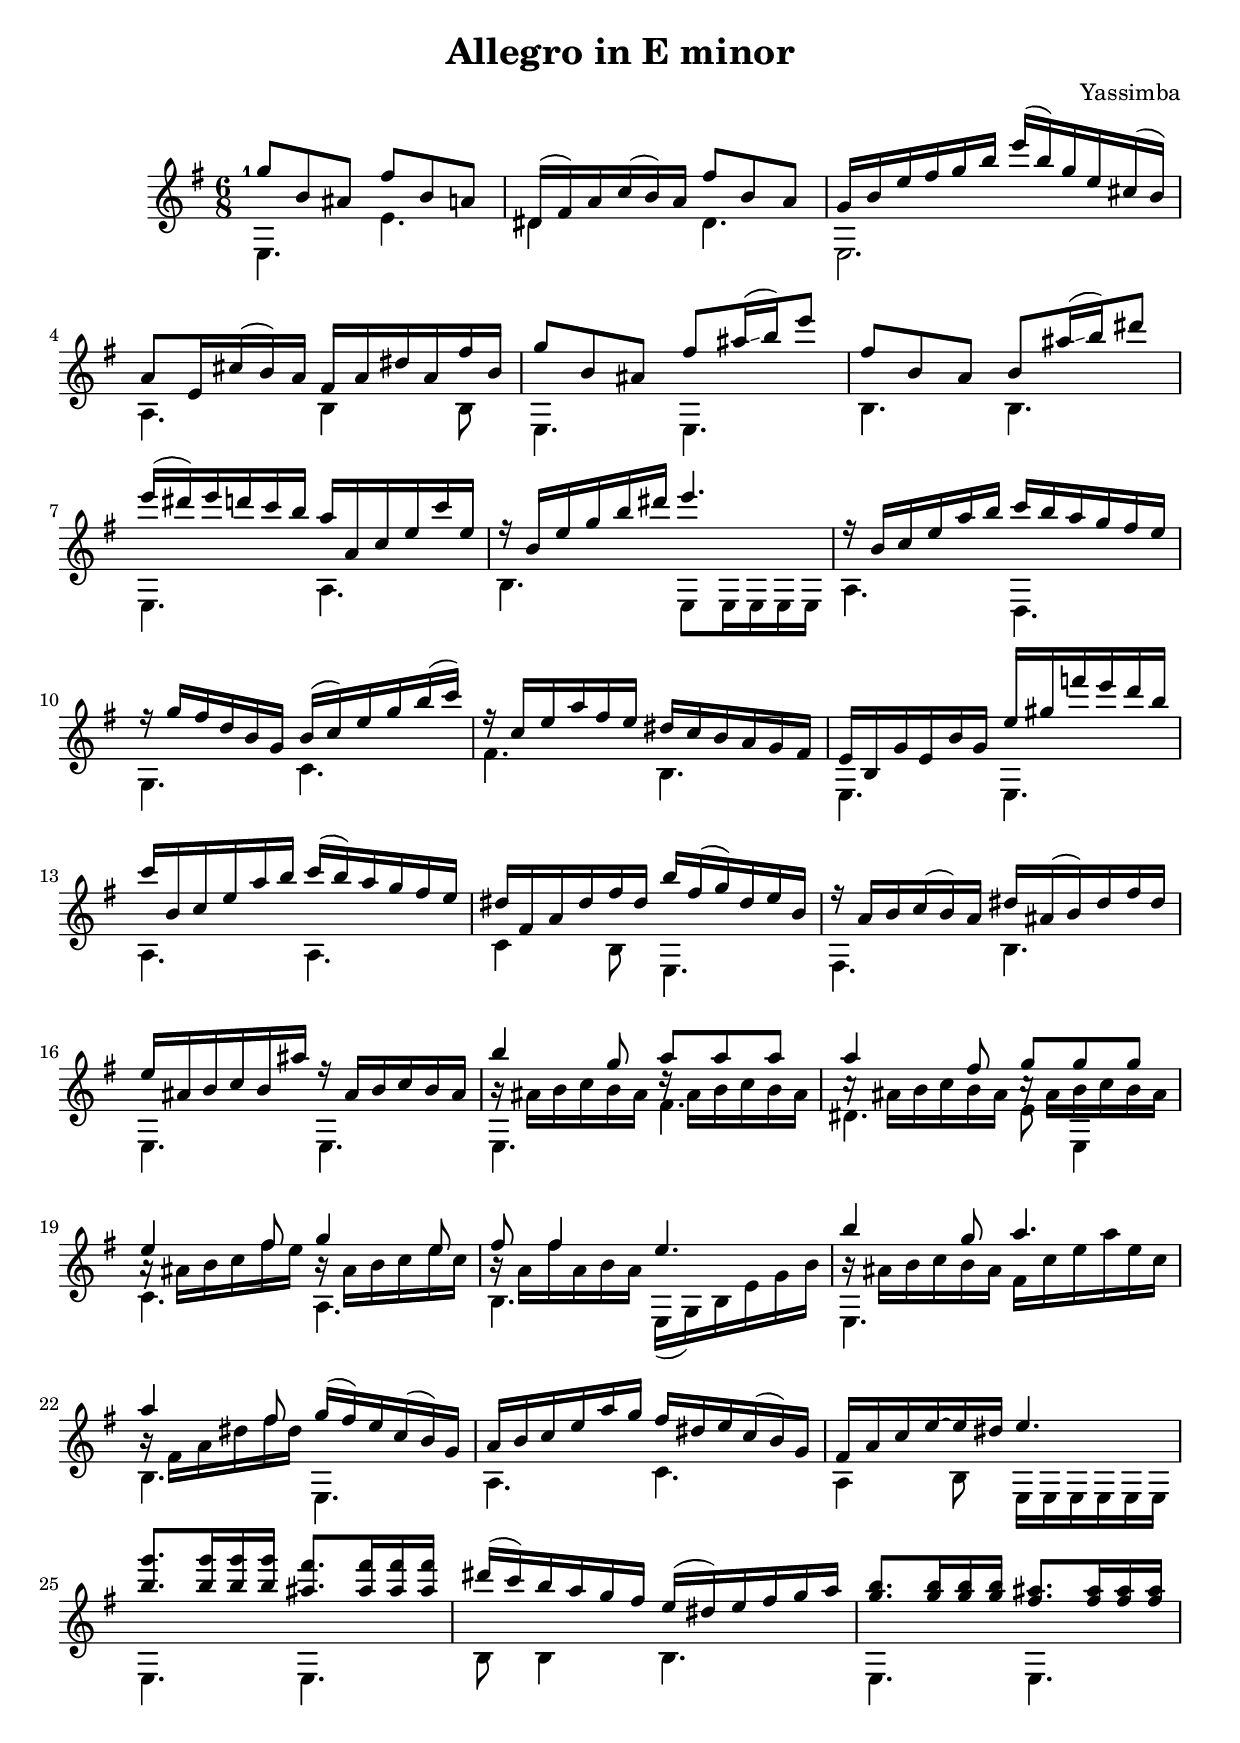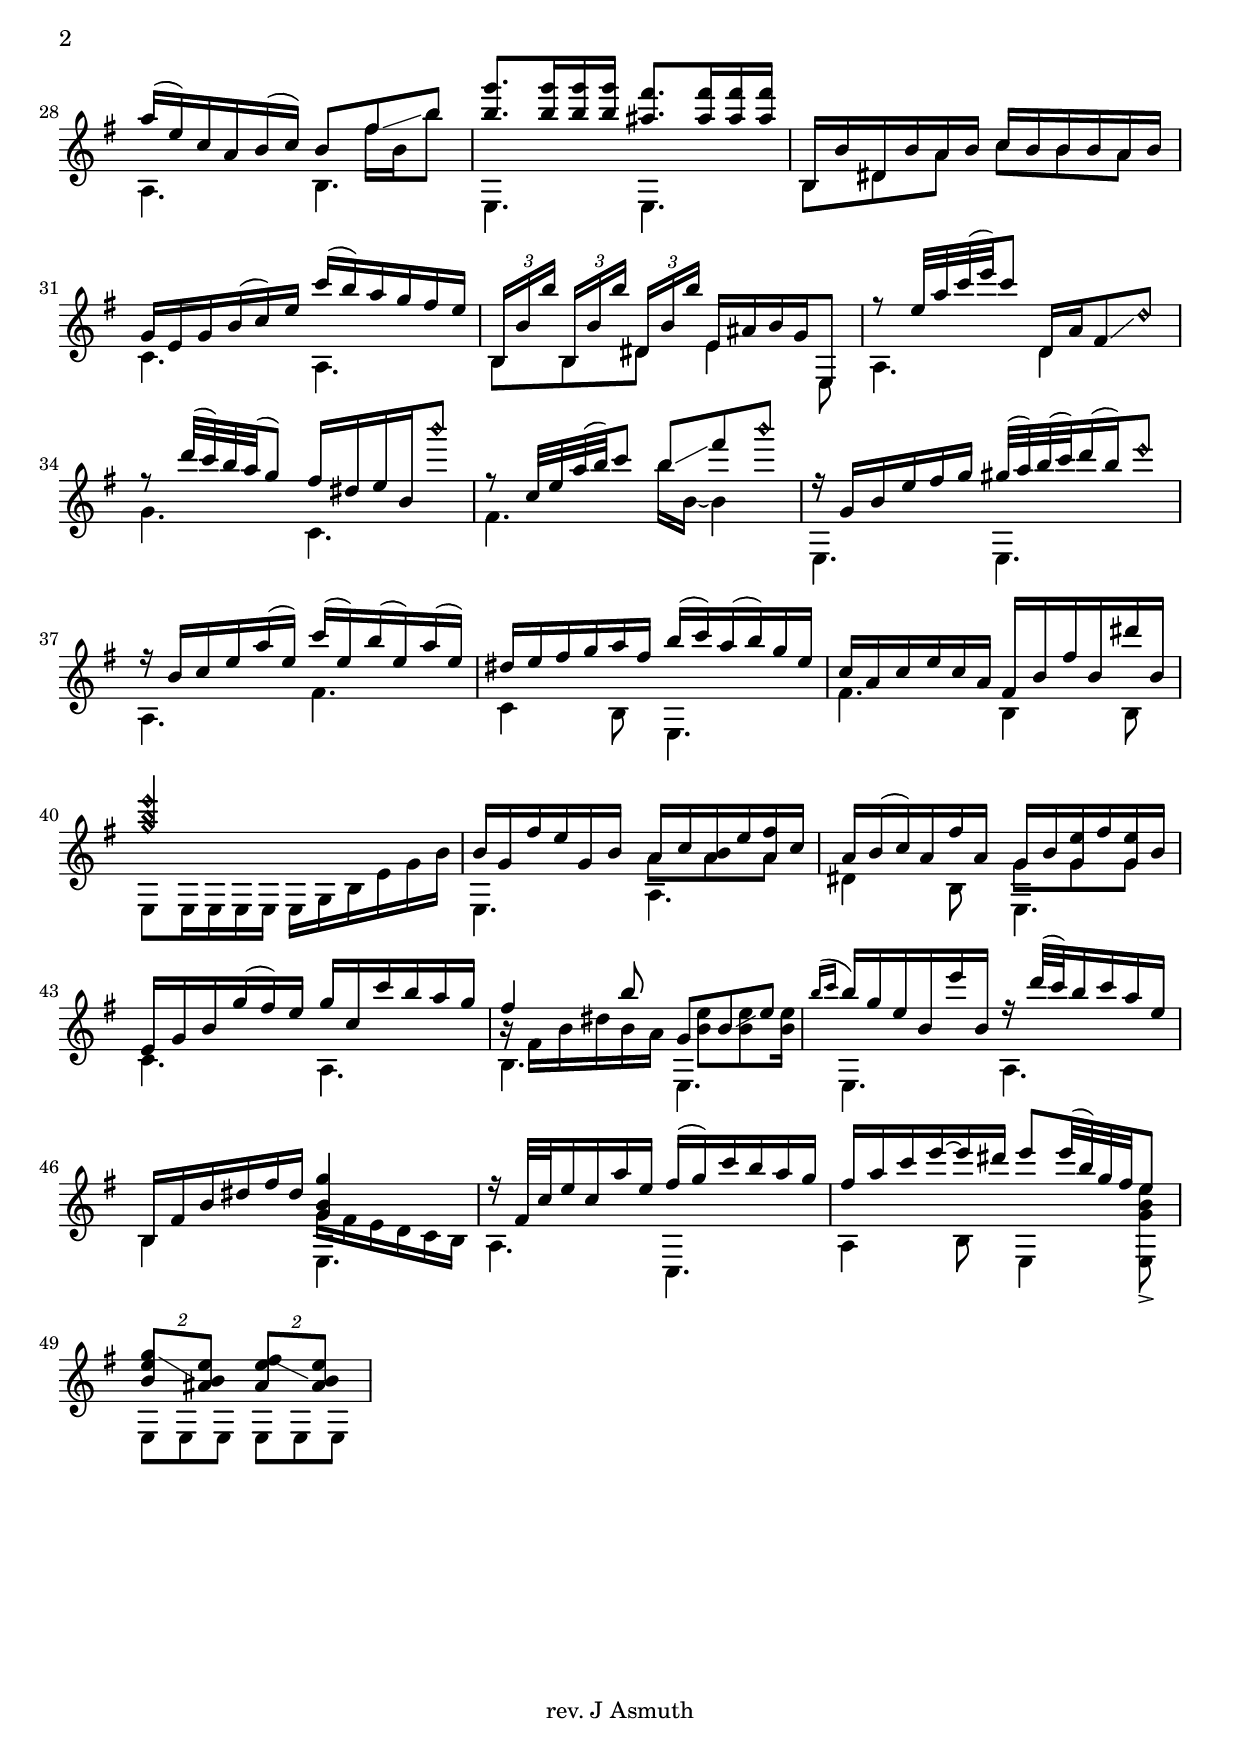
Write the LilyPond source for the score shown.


\version "2.24.1"

\include "common.ly"

\header {
  title = "Allegro in E minor"
  composer = "Yassimba"
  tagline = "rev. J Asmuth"
}


notes={
  \key e \minor
  \time 6/8
  
  <<
    \new Voice{ \voiceOne 
      \set fingeringOrientations = #'(left)
      \set stringNumberOrientations = #'(up)
      <g''-1>8 b' ais' fis'' b' a' |
      dis'16( fis') a' c''( b') a' fis''8 b' a' |
      g'16 b' e'' fis'' g'' b'' e'''( b'') g'' e'' cis''( b') |
      a'8 e'16 cis''( b') a' fis' a' dis'' a' fis'' b' |
      g''8 b' ais' fis''  ais''16( \glissando b'') e'''8 |
      fis''8 b' a' b' ais''16( \glissando b'') dis'''8 |
    }
    \new Voice{ \voiceTwo
      \set fingeringOrientations = #'(left)
      \set stringNumberOrientations = #'(up)
      e4. e' |
      dis'4 s8 dis'4. |
      e2. |
      a4. b4 8 |
      e4. e |
      b4. b |
    }
  >>
  
  \break
  
  <<
    \new Voice{ \voiceOne 
      \set fingeringOrientations = #'(left)
      \set stringNumberOrientations = #'(up)
      e'''16( dis''') e''' d''' c''' b'' a'' a' c'' e'' c''' e'' |
      r16 b' e'' g'' b'' dis''' e'''4. |
      r16 b' c'' e'' a'' b'' c''' b'' a'' g'' fis'' e'' |
      r16 g'' fis'' d'' b' g' b'( c'') e'' g'' b''( c''') |
      r16 c'' e'' a'' fis'' e'' dis'' c'' b' a' g' fis' |
      e'16 b g' e' b' g' e'' gis'' f''' e''' d''' b'' |
    }
    \new Voice{ \voiceTwo
      \set fingeringOrientations = #'(left)
      \set stringNumberOrientations = #'(up)
      e4. a |
      b4. e8 16 16 16 16 |
      a4. d4. |
      g4. c' |
      fis'4. b |
      e4. e |
    }
  >>
  
  \break
  
  <<
    \new Voice{ \voiceOne 
      \set fingeringOrientations = #'(left)
      \set stringNumberOrientations = #'(up)
      c'''16 b' c'' e'' a'' b'' c'''( b'') a'' g'' fis'' e'' |
      dis''16 fis' a' dis'' fis'' dis'' b'' fis''( g'') dis'' e'' b' |
      r16 a' b' c''( b') a' dis'' ais'( b') dis'' fis'' dis'' |
      e''16 ais' b' c'' b' ais'' r ais' b' c'' b' ais' |
      b''4 g''8 a''8 8 8 |
      a''4 fis''8 g''8 8 8 |
    }
    \new Voice{ \voiceTwo
      \set fingeringOrientations = #'(left)
      \set stringNumberOrientations = #'(up)
      a4. a |
      c'4 b8 e4. |
      fis4. b |
      e4. e |
      e4. fis'4. |
      dis'4. e'8 e4 |
    }
    \new Voice{ \voiceTwo
      \set fingeringOrientations = #'(left)
      \set stringNumberOrientations = #'(up)
      s2. |
      s2. |
      s2. |
      s2. |
      \tweak Y-offset #0 r16 ais' b' c'' b' ais' \tweak Y-offset #1 r ais' b' c'' b' ais' |
      \tweak Y-offset #0.5 r16 ais' b' c'' b' ais' \tweak Y-offset #0.5 r \override Beam.positions = #'(-2.5 . -2.5) ais' b' c'' b' ais' |
    }
  >>
  
  \break
  
  <<
    \new Voice{ \voiceOne 
      \set fingeringOrientations = #'(left)
      \set stringNumberOrientations = #'(up)
      e''4 fis''8 g''4 e''8 |
      fis''8 4 e''4. |
      b''4 g''8 a''4. |
      a''4 fis''8 g''16( fis'') e'' c''( b') g' |
      a'16 b' c'' e'' a'' g'' fis'' dis'' e'' c''( b') g' |
      fis'16 a' c'' e''~ e'' dis''16 e''4. |
    }
    \new Voice{ \voiceTwo
      \set fingeringOrientations = #'(left)
      \set stringNumberOrientations = #'(up)
      c'4. a |
      b4. e16( g) b e' g' b' |
      e4. s4.
      b4. e |
      a4. c'4. |
      a4 b8 e16 e e e e e |
    }
    \new Voice{ \voiceTwo
      \set fingeringOrientations = #'(left)
      \set stringNumberOrientations = #'(up)
      \tweak Y-offset #-0.25 r16 ais' b' c'' fis'' e'' \tweak Y-offset #0 r ais' b' c'' e'' c'' |
      \tweak Y-offset #0 r16 a' fis'' a' b' a' s4. |
      \tweak Y-offset #0 r16 ais' b' c'' b' ais' fis' c'' e'' a'' e'' c'' |
      \tweak Y-offset #0 r16 fis' a' dis'' fis'' dis'' s4. |
      s2. |
    }
  >>
  
  \break
  
  <<
    \new Voice{ \voiceOne 
      \set fingeringOrientations = #'(left)
      \set stringNumberOrientations = #'(up)
      <b'' g'''>8. 16 16 16 <ais'' fis'''>8. 16 16 16 |
      dis'''16( c''') b'' a'' g'' fis'' e''( dis'') e'' fis'' g'' a'' |
      <g'' b''>8. 16 16 16 <fis'' ais''>8. 16 16 16 |
      a''16( e'') c'' a' b'( c'') b'8 fis'' \glissando b'' |
      <b'' g'''>8. 16 16 16 <ais'' fis'''>8. 16 16 16 |
      b16 b' dis' b' a' b' c'' b' b' b' a' b' |
    }
    \new Voice{ \voiceTwo 
      \set fingeringOrientations = #'(left)
      \set stringNumberOrientations = #'(up)
      s2. |
      s2. |
      s2. |
      s4. s8 fis''16 b' b''8 |
      s2. |
      s2. |
    }
    \new Voice{ \voiceTwo
      \set fingeringOrientations = #'(left)
      \set stringNumberOrientations = #'(up)
      e4. e |
      b8 4 4. |
      e4. e |
      a4. b |
      e4. e |
      b8 dis' a' c'' b' a' |
    }
  >>
  
  \break
  
  <<
    \new Voice{ \voiceOne 
      \set fingeringOrientations = #'(left)
      \set stringNumberOrientations = #'(up)
      g'16 e' g' b'( c'') e'' c'''( b'') a'' g'' fis'' e'' |
      \tuplet 3/2 { b16[ b' b''] } \tuplet 3/2 { b16[ b' b''] } \tuplet 3/2 { dis'16[ b' b''] } e'16 ais' b' g' e8 |
      r8 e''32 a'' c'''( e''') c'''8 d'16 a' fis'8 \glissando d''\harmonic |
      r8 d'''32( c''') b'' a''( g''8) fis''16[ dis'' e'' b' b'''8\harmonic] |
      r8 c''32 e'' a''( b'') c'''8 b''8 \glissando fis''' b'''8\harmonic |
      r16 g' b' e'' fis'' g'' gis''32( a'') b''( c''') d'''16( b'') e'''8\harmonic |
    }
    \new Voice{ \voiceTwo 
      \set fingeringOrientations = #'(left)
      \set stringNumberOrientations = #'(up)
      c'4. a |
      b8 b dis' e'4 e8 |
      a4. d'4 s8 |
      g'4. c' |
      fis'4. b''16 b'~ 4 |
      e4. e |
    }
    \new Voice{ \voiceTwo
      \set fingeringOrientations = #'(left)
      \set stringNumberOrientations = #'(up)
    }
  >>
  
  \break
  
  <<
    \new Voice{ \voiceOne 
      \set fingeringOrientations = #'(left)
      \set stringNumberOrientations = #'(up)
      r16 b' c'' e'' a''( e'') c'''( e'') b''( e'') a''( e'') |
      dis''16 e'' fis'' g'' a'' fis'' b''( c''') a''( b'') g'' e'' |
      c''16 a' c'' e'' c'' a' fis' b' fis'' b' dis''' b' |
      <g''\harmonic b''\harmonic e'''\harmonic>2. |
      b'16 g' fis'' e'' g' b' a' c'' <a' b'> e'' <a' fis''> c'' |
      a'16 b'( c'') a' fis'' a' g' b' <g' e''> fis'' <g' e''> b' |
    }
    \new Voice{ \voiceTwo
      \set fingeringOrientations = #'(left)
      \set stringNumberOrientations = #'(up)
      a4. fis' |
      c'4 b8 e4. |
      fis'4. b4 8 |
      e8 16 16 16 16 e g b e' g' b' |
      e4. a |
      dis'4 b8 e4. |
    }
    \new Voice{ \voiceTwo
      \set fingeringOrientations = #'(left)
      \set stringNumberOrientations = #'(up)
      s2. |
      s2. |
      s2. |
      s2. |
      s4. \override Beam.positions = #'(-2.5 . -2.5) \tweak Stem.X-offset #1.3 \tweak X-offset #1.3 a'8 8 8 |
      s4. \override Beam.positions = #'(-3.5 . -3.5) \tweak Stem.X-offset #1.3 \tweak X-offset #1.3 g'8 8 8 |
    }
  >>
  
  \break
  
  <<
    \new Voice{ \voiceOne
      \set fingeringOrientations = #'(left)
      \set stringNumberOrientations = #'(up)
      e'16 g' b' g''( fis'') e'' g'' c'' c''' b'' a'' g'' |
      fis''4 b''8 g'8 b' \glissando e'' |
      \grace{ b''16( c'''} b''16) g'' e'' b' e''' b' r16 d'''32( c''') b''16 c''' a'' e'' |
      b16 fis' b' dis'' fis'' dis'' <g' b' g''>4 s8 |
      r16 fis'32 c'' e''16 c'' a'' e'' fis''( g'') c''' b'' a'' g'' |
      fis''16 a'' c''' e'''~ e''' dis''' e'''8 32( b'') g'' fis'' e''8 |
    }
    \new Voice{ \voiceTwo
      \set fingeringOrientations = #'(left)
      \set stringNumberOrientations = #'(up)
      c'4. a |
      b4. e |
      e4. a |
      s4. \override Beam.positions = #'(-3 . -6) g'16 fis' e' d' c' b |
    }
    \new Voice{ \voiceTwo
      \set fingeringOrientations = #'(left)
      \set stringNumberOrientations = #'(up)
      s2. |
      \tweak Y-offset #0 r16 fis' b' dis'' b' a' s16 <b' e''>8 8 16 |
      s2. |
      b4 s8 e4. |
      a4. c |
      a4 b8 e4 <e g' b' e''>8-> |
    }
  >>
  
  \break
  
  <<
    \new Voice{ \voiceOne
      \set fingeringOrientations = #'(left)
      \set stringNumberOrientations = #'(up)
      \tuplet 2/3 { <b' e'' g''>8 <ais' b' e'' > } \tuplet 2/3 {<ais' e'' fis''> <ais' b' e''>}
    }
    \new Voice{ \voiceOne
      \set fingeringOrientations = #'(left)
      \set stringNumberOrientations = #'(up)
      \hideNotes
      \omit TupletNumber 
      \tuplet 2/3 { g''8 \glissando b' } \tuplet 2/3 {fis''\glissando b'}
      \undo \omit TupletNumber 
      \unHideNotes
    }
    \new Voice{ \voiceTwo
      \set fingeringOrientations = #'(left)
      \set stringNumberOrientations = #'(up)
      e8 8 8 8 8 8 |
    }
  >>
}

\score {
  <<
    \new Staff \with {
      \consists "Span_arpeggio_engraver"
    } {
            
      \notes
    }
  >>
}
